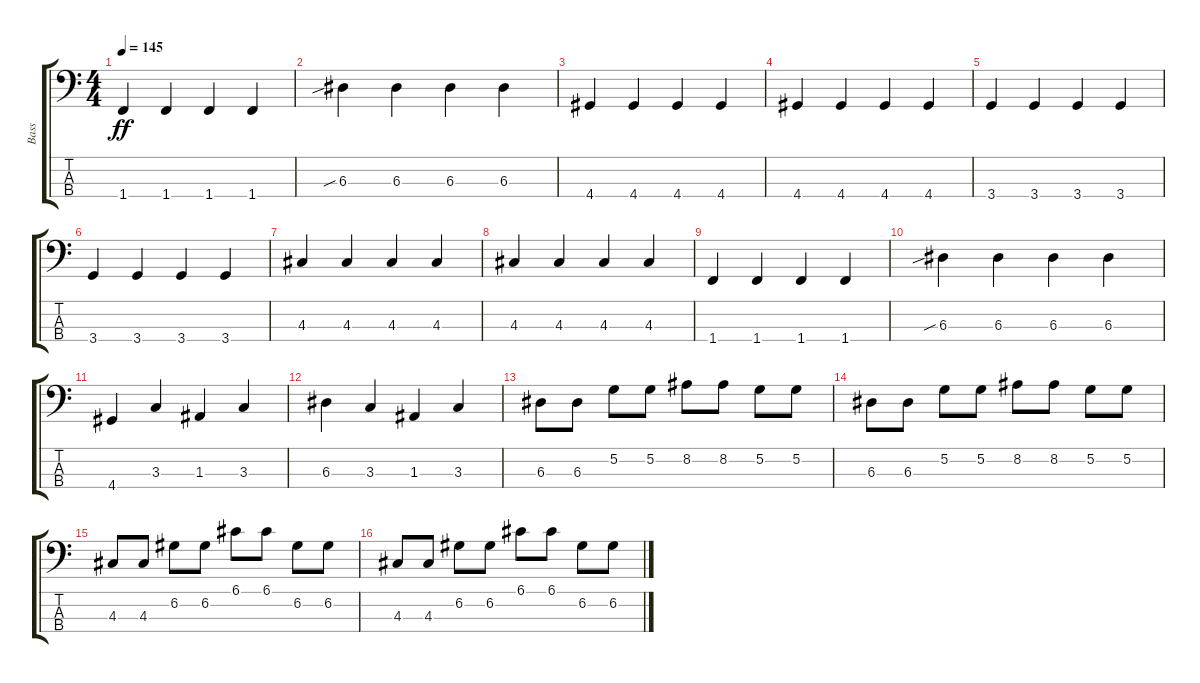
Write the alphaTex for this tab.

\track ("Bass" "Bass") {instrument electricbassfinger}
\staff {score tabs}
\tuning (G2 D2 A1 E1) {hide}
\ts (4 4)
\tempo 145
\clef f4
\ks c
1.4.4{dy ff} 1.4.4 1.4.4 1.4.4 |
6.3{sib}.4 6.3.4 6.3.4 6.3.4 |
4.4.4 4.4.4 4.4.4 4.4.4 |
4.4.4 4.4.4 4.4.4 4.4.4 |
3.4.4 3.4.4 3.4.4 3.4.4 |
3.4.4 3.4.4 3.4.4 3.4.4 |
4.3.4 4.3.4 4.3.4 4.3.4 |
4.3.4 4.3.4 4.3.4 4.3.4 |
1.4.4 1.4.4 1.4.4 1.4.4 |
6.3{sib}.4 6.3.4 6.3.4 6.3.4 |
4.4.4 3.3.4 1.3.4 3.3.4 |
6.3.4 3.3.4 1.3.4 3.3.4 |
6.3.8 6.3.8 5.2.8 5.2.8 8.2.8 8.2.8 5.2.8 5.2.8 |
6.3.8 6.3.8 5.2.8 5.2.8 8.2.8 8.2.8 5.2.8 5.2.8 |
4.3.8 4.3.8 6.2.8 6.2.8 6.1.8 6.1.8 6.2.8 6.2.8 |
4.3.8 4.3.8 6.2.8 6.2.8 6.1.8 6.1.8 6.2.8 6.2.8
